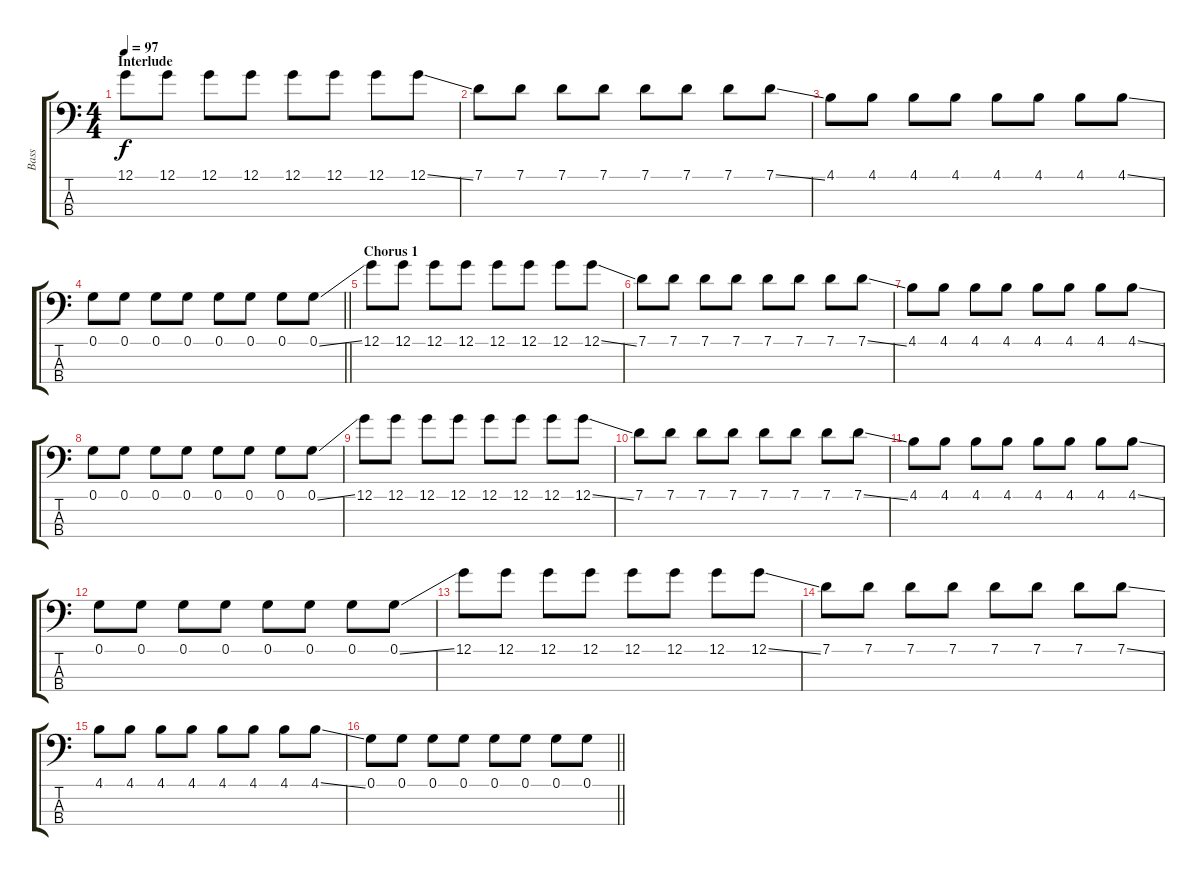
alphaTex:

\track ("Bass" "Bass") {instrument electricbasspick}
\staff {score tabs}
\tuning (G2 D2 A1 E1) {hide}
\ts (4 4)
\section ("" "Interlude")
\tempo 97
\clef f4
\ks c
12.1.8{dy f} 12.1.8 12.1.8 12.1.8 12.1.8 12.1.8 12.1.8 12.1{ss}.8 |
7.1.8 7.1.8 7.1.8 7.1.8 7.1.8 7.1.8 7.1.8 7.1{ss}.8 |
4.1.8 4.1.8 4.1.8 4.1.8 4.1.8 4.1.8 4.1.8 4.1{ss}.8 |
\barLineRight lightlight
0.1.8 0.1.8 0.1.8 0.1.8 0.1.8 0.1.8 0.1.8 0.1{ss}.8 |
\section ("" "Chorus 1")
12.1.8 12.1.8 12.1.8 12.1.8 12.1.8 12.1.8 12.1.8 12.1{ss}.8 |
7.1.8 7.1.8 7.1.8 7.1.8 7.1.8 7.1.8 7.1.8 7.1{ss}.8 |
4.1.8 4.1.8 4.1.8 4.1.8 4.1.8 4.1.8 4.1.8 4.1{ss}.8 |
0.1.8 0.1.8 0.1.8 0.1.8 0.1.8 0.1.8 0.1.8 0.1{ss}.8 |
12.1.8 12.1.8 12.1.8 12.1.8 12.1.8 12.1.8 12.1.8 12.1{ss}.8 |
7.1.8 7.1.8 7.1.8 7.1.8 7.1.8 7.1.8 7.1.8 7.1{ss}.8 |
4.1.8 4.1.8 4.1.8 4.1.8 4.1.8 4.1.8 4.1.8 4.1{ss}.8 |
0.1.8 0.1.8 0.1.8 0.1.8 0.1.8 0.1.8 0.1.8 0.1{ss}.8 |
12.1.8 12.1.8 12.1.8 12.1.8 12.1.8 12.1.8 12.1.8 12.1{ss}.8 |
7.1.8 7.1.8 7.1.8 7.1.8 7.1.8 7.1.8 7.1.8 7.1{ss}.8 |
4.1.8 4.1.8 4.1.8 4.1.8 4.1.8 4.1.8 4.1.8 4.1{ss}.8 |
\barLineRight lightlight
0.1.8 0.1.8 0.1.8 0.1.8 0.1.8 0.1.8 0.1.8 0.1{ss}.8
